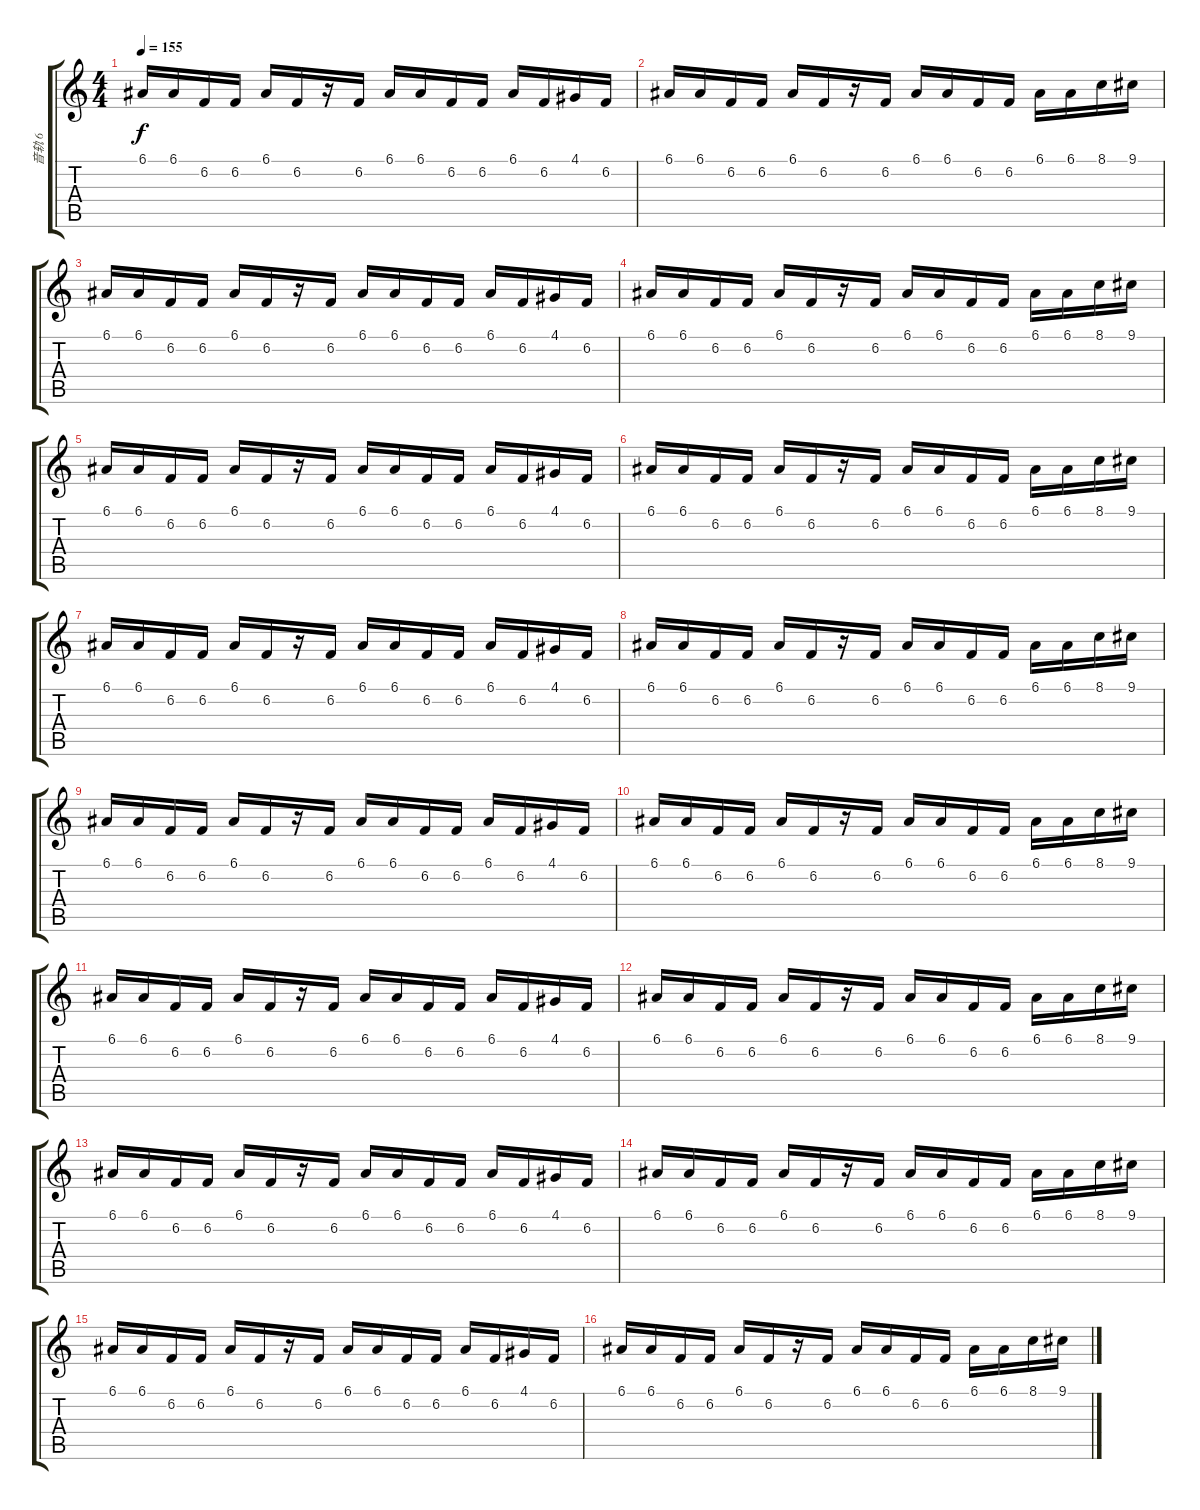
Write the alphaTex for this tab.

\track ("音轨 6" "音轨 6") {instrument lead2sawtooth}
\staff {score tabs}
\tuning (E4 B3 G3 D3 A2 E2) {hide}
\ts (4 4)
\tempo 155
\clef g2
\ks c
6.1.16{dy f} 6.1.16 6.2.16 6.2.16 6.1.16 6.2.16 r.16 6.2.16 6.1.16 6.1.16 6.2.16 6.2.16 6.1.16 6.2.16 4.1.16 6.2.16 |
6.1.16 6.1.16 6.2.16 6.2.16 6.1.16 6.2.16 r.16 6.2.16 6.1.16 6.1.16 6.2.16 6.2.16 6.1.16 6.1.16 8.1.16 9.1.16 |
6.1.16 6.1.16 6.2.16 6.2.16 6.1.16 6.2.16 r.16 6.2.16 6.1.16 6.1.16 6.2.16 6.2.16 6.1.16 6.2.16 4.1.16 6.2.16 |
6.1.16 6.1.16 6.2.16 6.2.16 6.1.16 6.2.16 r.16 6.2.16 6.1.16 6.1.16 6.2.16 6.2.16 6.1.16 6.1.16 8.1.16 9.1.16 |
6.1.16 6.1.16 6.2.16 6.2.16 6.1.16 6.2.16 r.16 6.2.16 6.1.16 6.1.16 6.2.16 6.2.16 6.1.16 6.2.16 4.1.16 6.2.16 |
6.1.16 6.1.16 6.2.16 6.2.16 6.1.16 6.2.16 r.16 6.2.16 6.1.16 6.1.16 6.2.16 6.2.16 6.1.16 6.1.16 8.1.16 9.1.16 |
6.1.16 6.1.16 6.2.16 6.2.16 6.1.16 6.2.16 r.16 6.2.16 6.1.16 6.1.16 6.2.16 6.2.16 6.1.16 6.2.16 4.1.16 6.2.16 |
6.1.16 6.1.16 6.2.16 6.2.16 6.1.16 6.2.16 r.16 6.2.16 6.1.16 6.1.16 6.2.16 6.2.16 6.1.16 6.1.16 8.1.16 9.1.16 |
6.1.16 6.1.16 6.2.16 6.2.16 6.1.16 6.2.16 r.16 6.2.16 6.1.16 6.1.16 6.2.16 6.2.16 6.1.16 6.2.16 4.1.16 6.2.16 |
6.1.16 6.1.16 6.2.16 6.2.16 6.1.16 6.2.16 r.16 6.2.16 6.1.16 6.1.16 6.2.16 6.2.16 6.1.16 6.1.16 8.1.16 9.1.16 |
6.1.16 6.1.16 6.2.16 6.2.16 6.1.16 6.2.16 r.16 6.2.16 6.1.16 6.1.16 6.2.16 6.2.16 6.1.16 6.2.16 4.1.16 6.2.16 |
6.1.16 6.1.16 6.2.16 6.2.16 6.1.16 6.2.16 r.16 6.2.16 6.1.16 6.1.16 6.2.16 6.2.16 6.1.16 6.1.16 8.1.16 9.1.16 |
6.1.16 6.1.16 6.2.16 6.2.16 6.1.16 6.2.16 r.16 6.2.16 6.1.16 6.1.16 6.2.16 6.2.16 6.1.16 6.2.16 4.1.16 6.2.16 |
6.1.16 6.1.16 6.2.16 6.2.16 6.1.16 6.2.16 r.16 6.2.16 6.1.16 6.1.16 6.2.16 6.2.16 6.1.16 6.1.16 8.1.16 9.1.16 |
6.1.16 6.1.16 6.2.16 6.2.16 6.1.16 6.2.16 r.16 6.2.16 6.1.16 6.1.16 6.2.16 6.2.16 6.1.16 6.2.16 4.1.16 6.2.16 |
6.1.16 6.1.16 6.2.16 6.2.16 6.1.16 6.2.16 r.16 6.2.16 6.1.16 6.1.16 6.2.16 6.2.16 6.1.16 6.1.16 8.1.16 9.1.16
